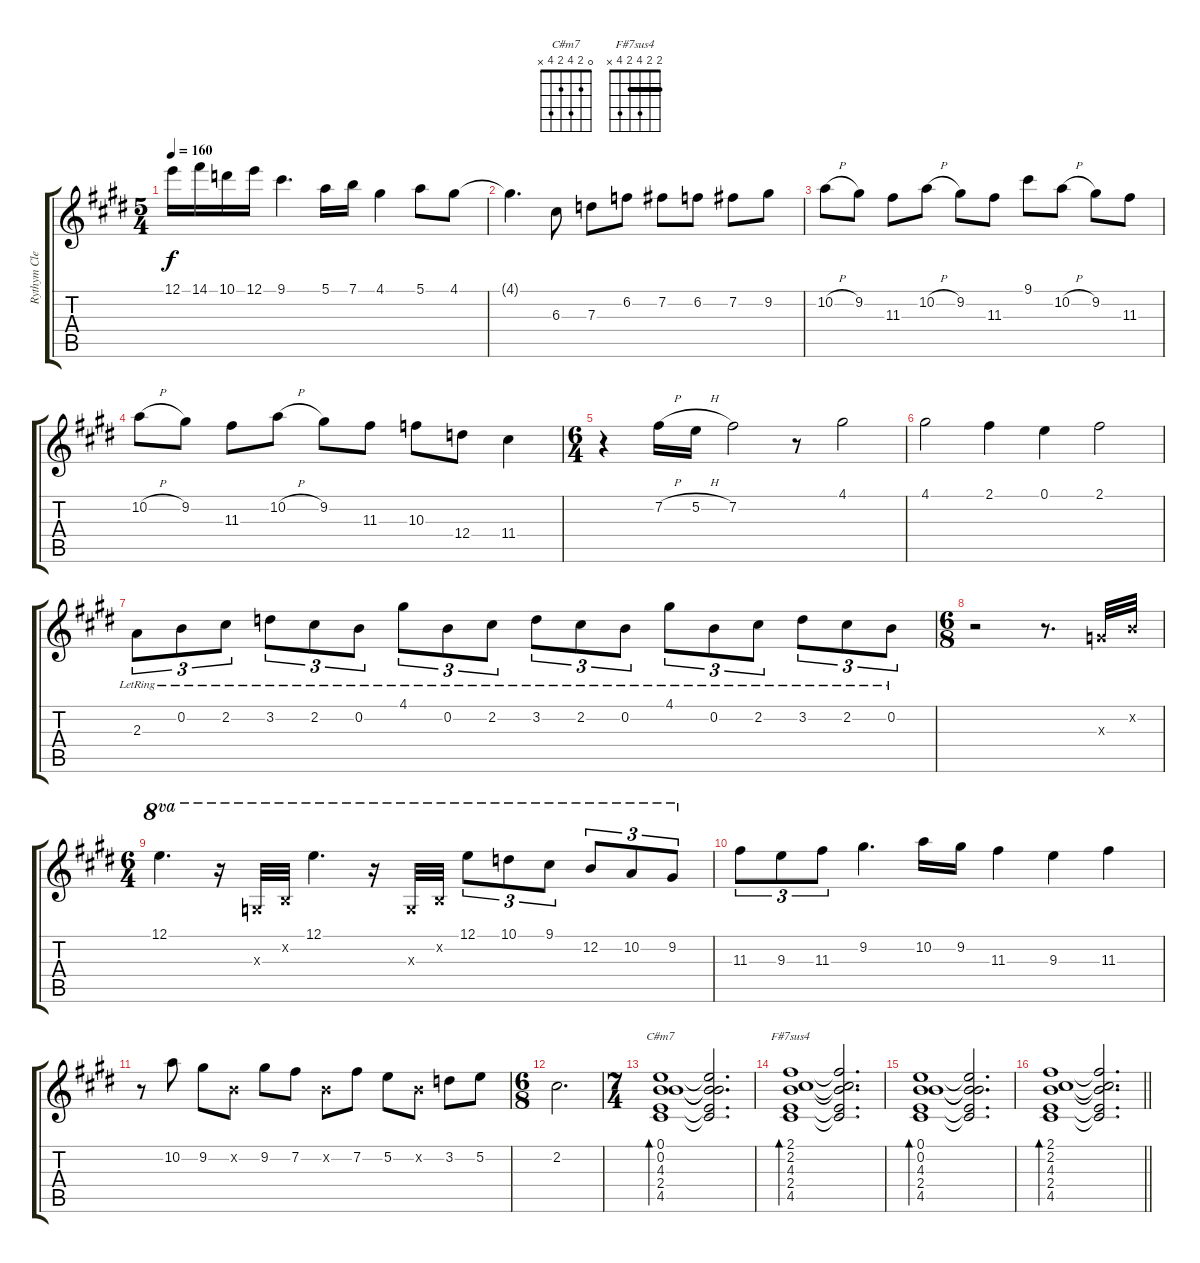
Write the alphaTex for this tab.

\track ("Rythym Clean (Frank Aresti)" "Rythym Cle") {instrument electricguitarclean}
\staff {score tabs}
\tuning (E4 B3 G3 D3 A2 E2) {hide}
\chord ("C#m7" 0 2 4 2 4 x)
\chord ("F#7sus4" 2 2 4 2 4 x) {barre 2}
\ts (5 4)
\tempo 160
\clef g2
\ks c#minor
12.1.16{dy f} 14.1.16 10.1.16 12.1.16 9.1.4{d} 5.1.16 7.1.16 4.1.4 5.1.8 4.1.8 |
4.1{t}.4{d} 6.3.8 7.3.8 6.2.8 7.2.8 6.2.8 7.2.8 9.2.8 |
10.2{h}.8 9.2.8 11.3.8 10.2{h}.8 9.2.8 11.3.8 9.1.8 10.2{h}.8 9.2.8 11.3.8 |
10.2{h}.8 9.2.8 11.3.8 10.2{h}.8 9.2.8 11.3.8 10.3.8 12.4.8 11.4.4 |
\ts (6 4)
r.4 7.2{h}.16 5.2{h}.16 7.2.2 r.8 4.1.2 |
4.1.2 2.1.4 0.1.4 2.1.2 |
2.3{lr}.8{tu (3 2)} 0.2{lr}.8{tu (3 2)} 2.2{lr}.8{tu (3 2)} 3.2{lr}.8{tu (3 2)} 2.2{lr}.8{tu (3 2)} 0.2{lr}.8{tu (3 2)} 4.1{lr}.8{tu (3 2)} 0.2{lr}.8{tu (3 2)} 2.2{lr}.8{tu (3 2)} 3.2{lr}.8{tu (3 2)} 2.2{lr}.8{tu (3 2)} 0.2{lr}.8{tu (3 2)} 4.1{lr}.8{tu (3 2)} 0.2{lr}.8{tu (3 2)} 2.2{lr}.8{tu (3 2)} 3.2{lr}.8{tu (3 2)} 2.2{lr}.8{tu (3 2)} 0.2{lr}.8{tu (3 2)} |
\ts (6 8)
r.2 r.8{d} 0.3{x}.32 0.2{x}.32 |
\ts (6 4)
12.1.4{d ot 8va} r.16{ot 8va} 0.3{x}.32{ot 8va} 0.2{x}.32{ot 8va} 12.1.4{d ot 8va} r.16{ot 8va} 0.3{x}.32{ot 8va} 0.2{x}.32{ot 8va} 12.1.8{tu (3 2) ot 8va} 10.1.8{tu (3 2) ot 8va} 9.1.8{tu (3 2) ot 8va} 12.2.8{tu (3 2) ot 8va} 10.2.8{tu (3 2) ot 8va} 9.2.8{tu (3 2) ot 8va} |
11.3.8{tu (3 2)} 9.3.8{tu (3 2)} 11.3.8{tu (3 2)} 9.2.4{d} 10.2.16 9.2.16 11.3.4 9.3.4 11.3.4 |
r.8 10.2.8 9.2.8 0.2{x}.8 9.2.8 7.2.8 0.2{x}.8 7.2.8 5.2.8 0.2{x}.8 3.2.8 5.2.8 |
\ts (6 8)
2.2.2{d} |
\ts (7 4)
(0.1 0.2 4.3 2.4 4.5).1{bd 60 ch "C#m7" instrument electricguitarclean} (0.1{t} 0.2{t} 4.3{t} 2.4{t} 4.5{t}).2{d} |
(2.1 2.2 4.3 2.4 4.5).1{bd 60 ch "F#7sus4"} (2.1{t} 2.2{t} 4.3{t} 2.4{t} 4.5{t}).2{d} |
(0.1 0.2 4.3 2.4 4.5).1{bd 60} (0.1{t} 0.2{t} 4.3{t} 2.4{t} 4.5{t}).2{d} |
\barLineRight lightlight
(2.1 2.2 4.3 2.4 4.5).1{bd 60} (2.1{t} 2.2{t} 4.3{t} 2.4{t} 4.5{t}).2{d}
